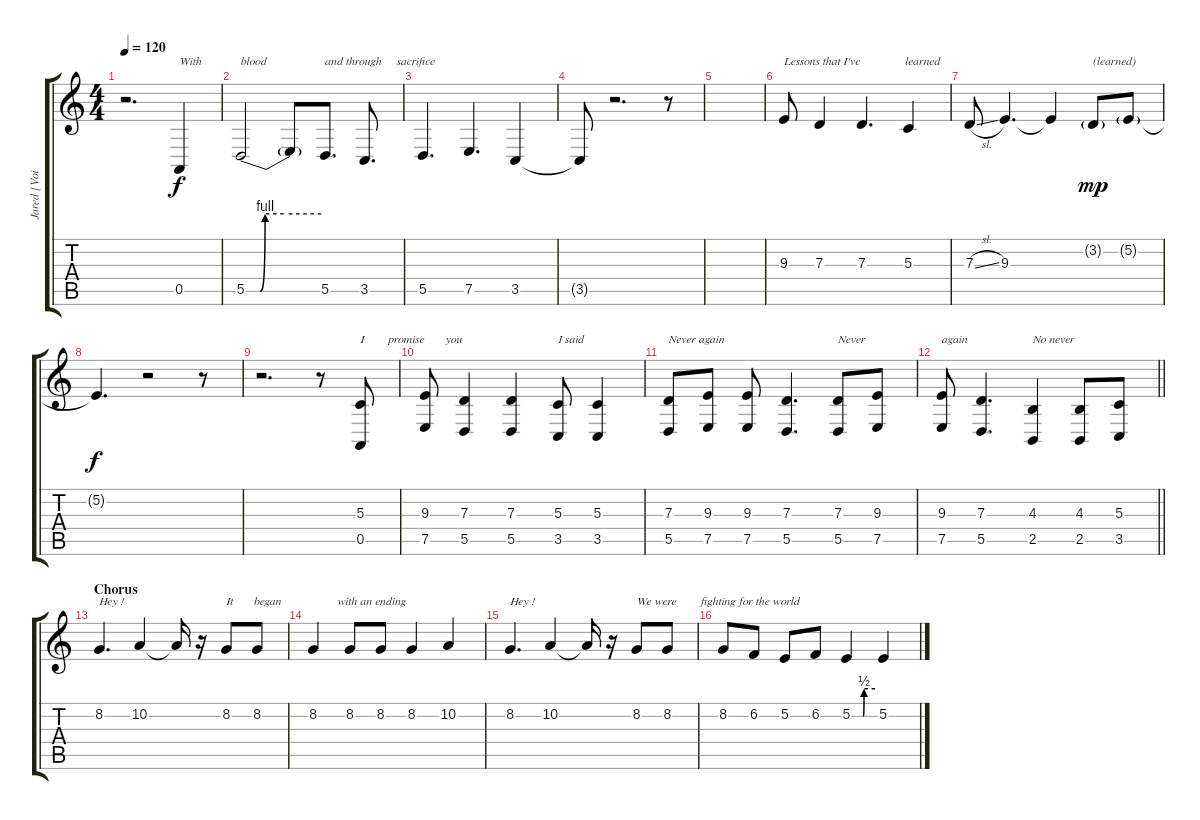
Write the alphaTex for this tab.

\track ("Jared [Voice]" "Jared [Voi") {instrument oboe}
\staff {score tabs}
\tuning (E4 B3 G3 D3 A2 E2) {hide}
\ts (4 4)
\tempo 120
\clef g2
\ks c
r.2{d dy f} 0.5.4{txt "With"} |
5.5{be (custom 0 0 11 0 15 4 30 4 60 4)}.2{txt "blood"} 5.5{t}.8 5.5.8{d txt "and through     sacrifice"} 3.5.8{d} |
5.5.4{d} 7.5.4{d} 3.5.4 |
3.5{t}.8 r.2{d} r.8 |
|
9.3.8{txt "Lessons that I've               learned"} 7.3.4 7.3.4{d} 5.3.4 |
7.3{sl}.8 9.3.4{d} 9.3{t}.4 3.2{g}.8{txt "(learned)" dy mp} 5.2{g}.8 |
5.2{t}.4{d dy f} r.2 r.8 |
r.2{d} r.8 (5.3 0.5).8{txt "I        promise       you"} |
(9.3 7.5).8 (7.3 5.5).4 (7.3 5.5).4 (5.3 3.5).8{txt "I said"} (5.3 3.5).4 |
(7.3 5.5).8{txt "Never again"} (9.3 7.5).8 (9.3 7.5).8 (7.3 5.5).4{d} (7.3 5.5).8{txt "Never"} (9.3 7.5).8 |
\barLineRight lightlight
(9.3 7.5).8{txt "again"} (7.3 5.5).4{d} (4.3 2.5).4{txt "No never"} (4.3 2.5).8 (5.3 3.5).8 |
\section ("" "Chorus")
8.2.4{d txt "Hey !"} 10.2.4 10.2{t}.16 r.16 8.2.8{txt "It       began"} 8.2.8 |
8.2.4{txt "        with an ending"} 8.2.8 8.2.8 8.2.4 10.2.4 |
8.2.4{d txt "Hey !"} 10.2.4 10.2{t}.16 r.16 8.2.8{txt "We were        fighting for the world"} 8.2.8 |
8.2.8 6.2.8 5.2.8 6.2.8 5.2{be (custom 0 0 15 0 29 0 31 2 60 2)}.4 5.2.4
